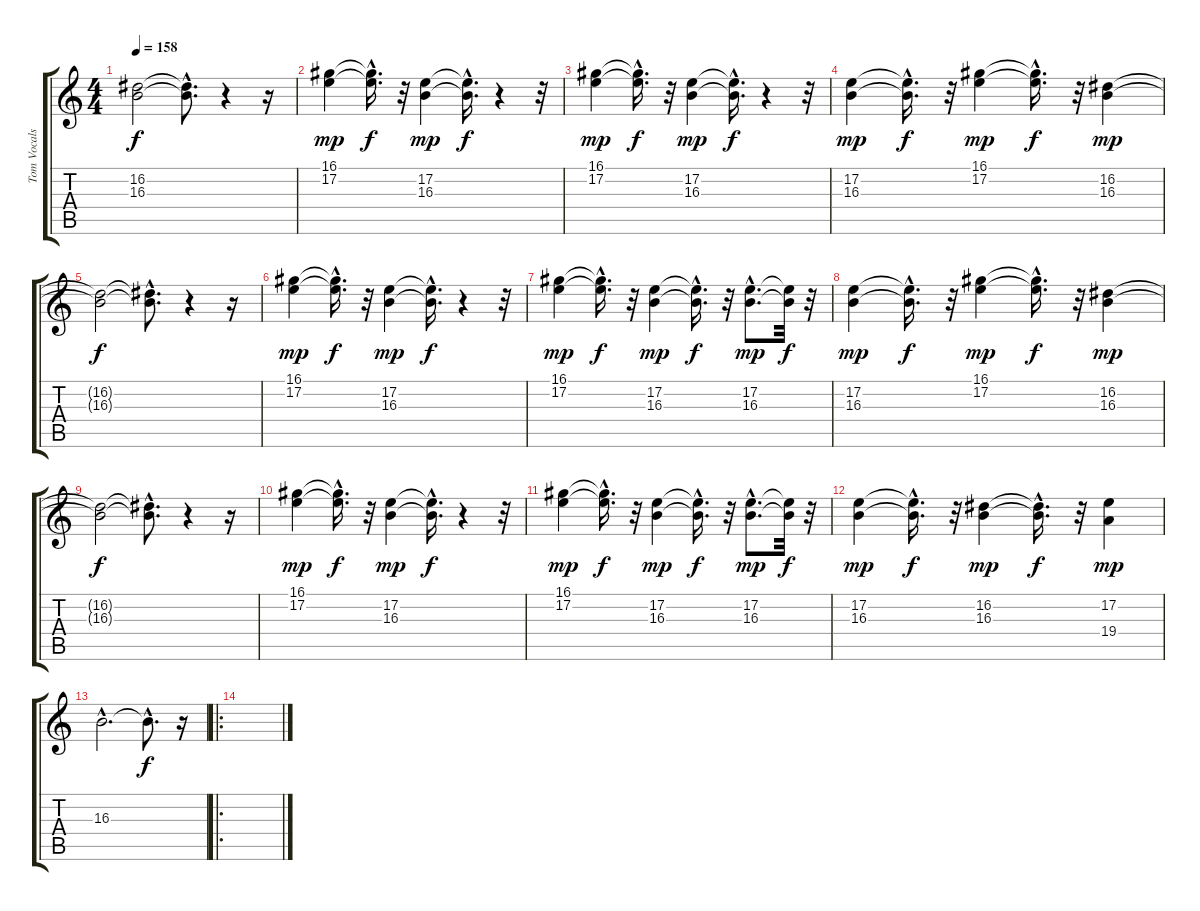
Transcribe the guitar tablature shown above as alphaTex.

\track ("Tom Vocals" "Tom Vocals") {instrument choiraahs}
\staff {score tabs}
\tuning (E4 B3 G3 D3 A2 E2) {hide}
\ts (4 4)
\tempo 158
\clef g2
\ks c
(16.2{t} 16.3{t}).2{dy f} (16.2{hac t} 16.3{hac t}).8{d} r.4 r.16 |
(16.1 17.2).4{dy mp} (16.1{hac t} 17.2{hac t}).16{d dy f} r.32 (17.2 16.3).4{dy mp} (17.2{hac t} 16.3{hac t}).16{d dy f} r.4 r.32 |
(16.1 17.2).4{dy mp} (16.1{hac t} 17.2{hac t}).16{d dy f} r.32 (17.2 16.3).4{dy mp} (17.2{hac t} 16.3{hac t}).16{d dy f} r.4 r.32 |
(17.2 16.3).4{dy mp} (17.2{hac t} 16.3{hac t}).16{d dy f} r.32 (16.1 17.2).4{dy mp} (16.1{hac t} 17.2{hac t}).16{d dy f} r.32 (16.2 16.3).4{dy mp} |
(16.2{t} 16.3{t}).2{dy f} (16.2{hac t} 16.3{hac t}).8{d} r.4 r.16 |
(16.1 17.2).4{dy mp} (16.1{hac t} 17.2{hac t}).16{d dy f} r.32 (17.2 16.3).4{dy mp} (17.2{hac t} 16.3{hac t}).16{d dy f} r.4 r.32 |
(16.1 17.2).4{dy mp} (16.1{hac t} 17.2{hac t}).16{d dy f} r.32 (17.2 16.3).4{dy mp} (17.2{hac t} 16.3{hac t}).16{d dy f} r.32 (17.2{hac} 16.3{hac}).8{d dy mp} (17.2{t} 16.3{t}).32{dy f} r.32 |
(17.2 16.3).4{dy mp} (17.2{hac t} 16.3{hac t}).16{d dy f} r.32 (16.1 17.2).4{dy mp} (16.1{hac t} 17.2{hac t}).16{d dy f} r.32 (16.2 16.3).4{dy mp} |
(16.2{t} 16.3{t}).2{dy f} (16.2{hac t} 16.3{hac t}).8{d} r.4 r.16 |
(16.1 17.2).4{dy mp} (16.1{hac t} 17.2{hac t}).16{d dy f} r.32 (17.2 16.3).4{dy mp} (17.2{hac t} 16.3{hac t}).16{d dy f} r.4 r.32 |
(16.1 17.2).4{dy mp} (16.1{hac t} 17.2{hac t}).16{d dy f} r.32 (17.2 16.3).4{dy mp} (17.2{hac t} 16.3{hac t}).16{d dy f} r.32 (17.2{hac} 16.3{hac}).8{d dy mp} (17.2{t} 16.3{t}).32{dy f} r.32 |
(17.2 16.3).4{dy mp} (17.2{hac t} 16.3{hac t}).16{d dy f} r.32 (16.2 16.3).4{dy mp} (16.2{hac t} 16.3{hac t}).16{d dy f} r.32 (17.2 19.4).4{dy mp} |
16.3{hac}.2{d} 16.3{hac t}.8{d dy f} r.16 |
\ro
